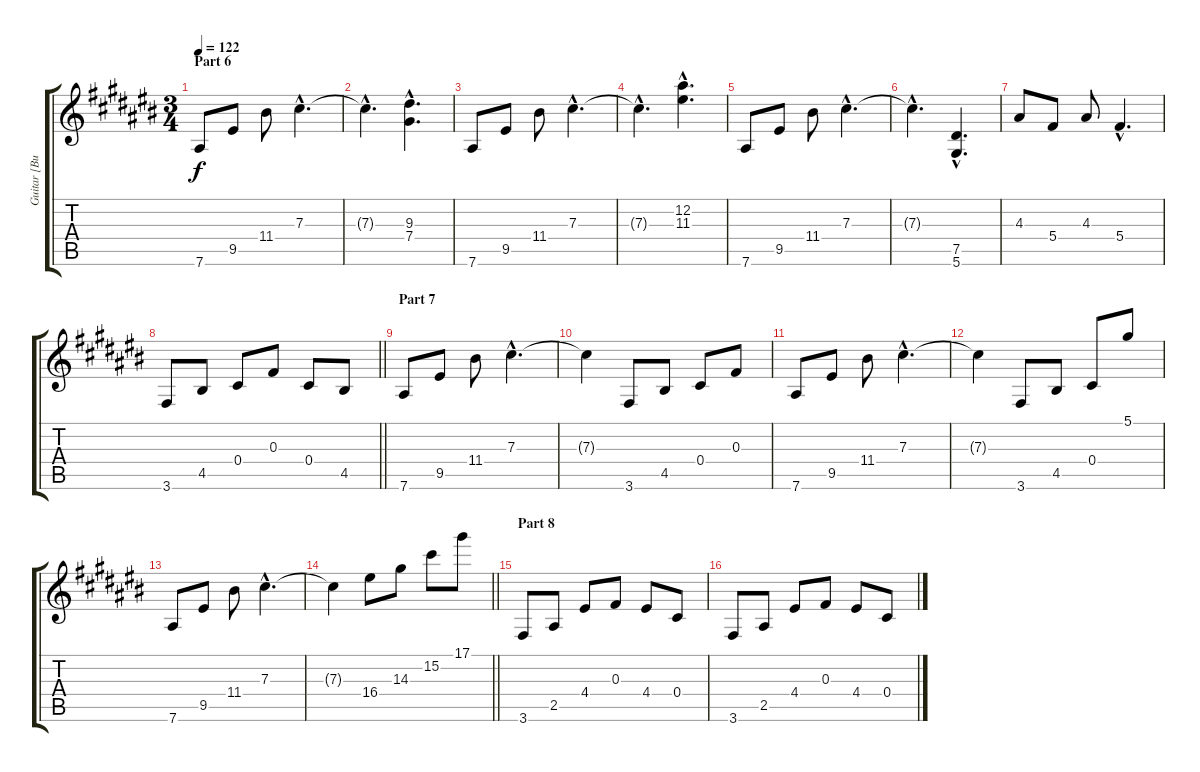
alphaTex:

\track ("Guitar [Buckethead]" "Guitar [Bu") {instrument electricguitarmuted}
\staff {score tabs}
\tuning (Eb4 Bb3 Gb3 Db3 Ab2 Eb2) {hide}
\ts (3 4)
\section ("" "Part 6")
\tempo 122
\clef g2
\ks c#
7.6.8{dy f} 9.5.8 11.4.8 7.3{hac}.4{d} |
7.3{hac t}.4{d} (9.3{hac} 7.4{hac}).4{d} |
7.6.8 9.5.8 11.4.8 7.3{hac}.4{d} |
7.3{hac t}.4{d} (12.2{hac} 11.3{hac}).4{d} |
7.6.8 9.5.8 11.4.8 7.3{hac}.4{d} |
7.3{hac t}.4{d} (7.5{hac} 5.6{hac}).4{d} |
4.3.8 5.4.8 4.3.8 5.4{hac}.4{d} |
\barLineRight lightlight
3.6.8 4.5.8 0.4.8 0.3.8 0.4.8 4.5.8 |
\section ("" "Part 7")
7.6.8 9.5.8 11.4.8 7.3{hac}.4{d} |
7.3{t}.4 3.6.8 4.5.8 0.4.8 0.3.8 |
7.6.8 9.5.8 11.4.8 7.3{hac}.4{d} |
7.3{t}.4 3.6.8 4.5.8 0.4.8 5.1.8 |
7.6.8 9.5.8 11.4.8 7.3{hac}.4{d} |
\barLineRight lightlight
7.3{t}.4 16.4.8 14.3.8 15.2.8 17.1.8 |
\section ("" "Part 8")
3.6.8 2.5.8 4.4.8 0.3.8 4.4.8 0.4.8 |
3.6.8 2.5.8 4.4.8 0.3.8 4.4.8 0.4.8
